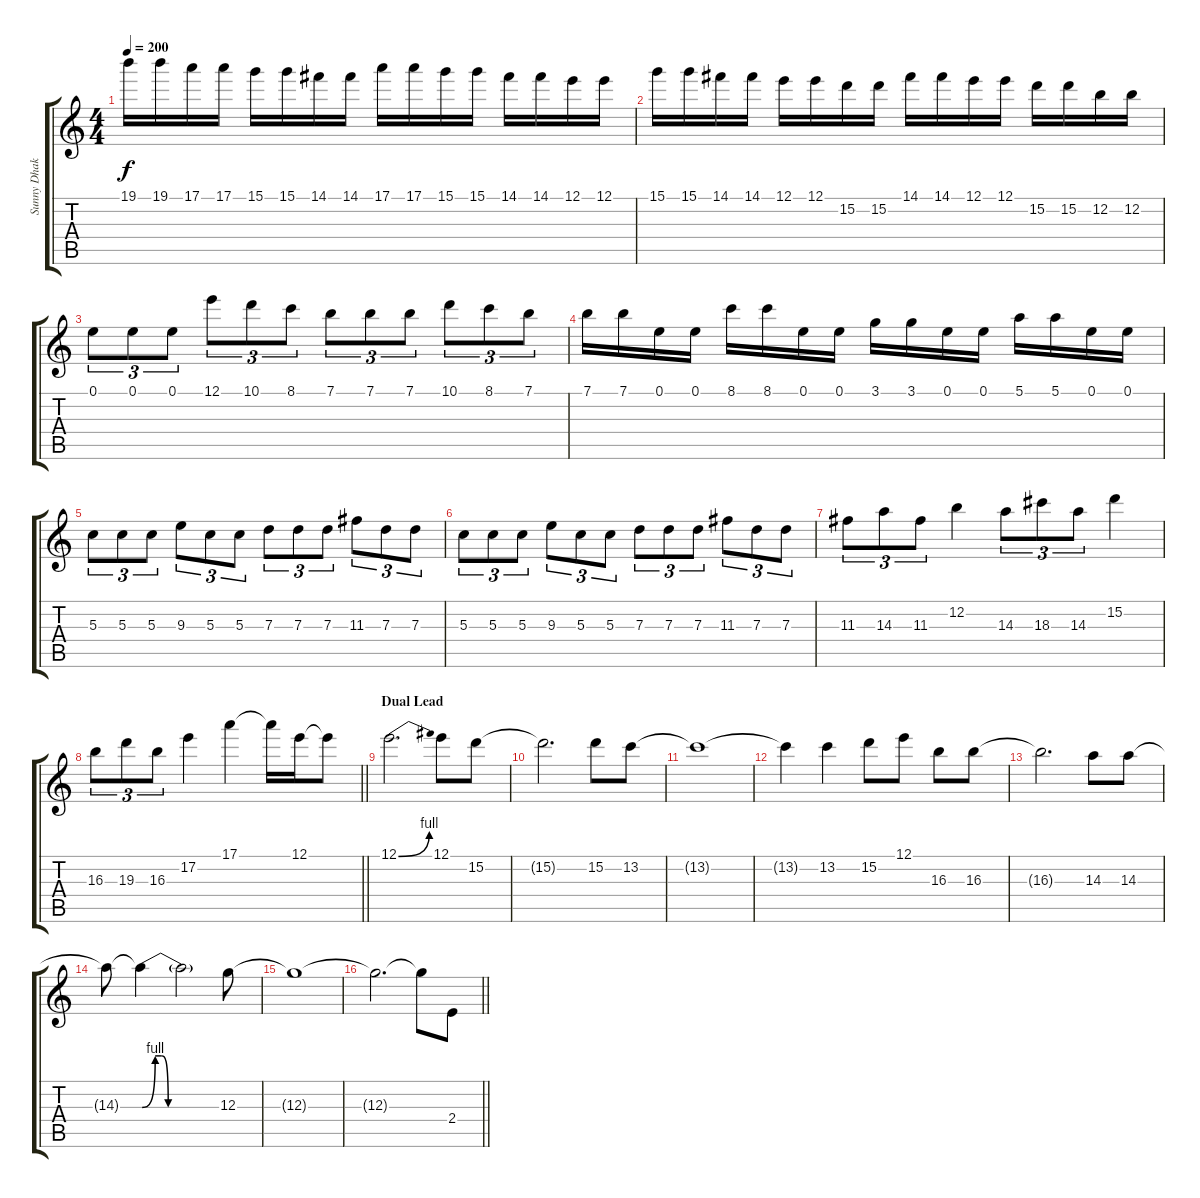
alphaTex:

\track ("Sunny Dhak" "Sunny Dhak") {instrument distortionguitar}
\staff {score tabs}
\tuning (E4 B3 G3 D3 A2 E2) {hide}
\ts (4 4)
\tempo 200
\clef g2
\ks c
19.1.16{dy f} 19.1.16 17.1.16 17.1.16 15.1.16 15.1.16 14.1.16 14.1.16 17.1.16 17.1.16 15.1.16 15.1.16 14.1.16 14.1.16 12.1.16 12.1.16 |
15.1.16 15.1.16 14.1.16 14.1.16 12.1.16 12.1.16 15.2.16 15.2.16 14.1.16 14.1.16 12.1.16 12.1.16 15.2.16 15.2.16 12.2.16 12.2.16 |
0.1.8{tu (3 2)} 0.1.8{tu (3 2)} 0.1.8{tu (3 2)} 12.1.8{tu (3 2)} 10.1.8{tu (3 2)} 8.1.8{tu (3 2)} 7.1.8{tu (3 2)} 7.1.8{tu (3 2)} 7.1.8{tu (3 2)} 10.1.8{tu (3 2)} 8.1.8{tu (3 2)} 7.1.8{tu (3 2)} |
7.1.16 7.1.16 0.1.16 0.1.16 8.1.16 8.1.16 0.1.16 0.1.16 3.1.16 3.1.16 0.1.16 0.1.16 5.1.16 5.1.16 0.1.16 0.1.16 |
5.3.8{tu (3 2)} 5.3.8{tu (3 2)} 5.3.8{tu (3 2)} 9.3.8{tu (3 2)} 5.3.8{tu (3 2)} 5.3.8{tu (3 2)} 7.3.8{tu (3 2)} 7.3.8{tu (3 2)} 7.3.8{tu (3 2)} 11.3.8{tu (3 2)} 7.3.8{tu (3 2)} 7.3.8{tu (3 2)} |
5.3.8{tu (3 2)} 5.3.8{tu (3 2)} 5.3.8{tu (3 2)} 9.3.8{tu (3 2)} 5.3.8{tu (3 2)} 5.3.8{tu (3 2)} 7.3.8{tu (3 2)} 7.3.8{tu (3 2)} 7.3.8{tu (3 2)} 11.3.8{tu (3 2)} 7.3.8{tu (3 2)} 7.3.8{tu (3 2)} |
11.3.8{tu (3 2)} 14.3.8{tu (3 2)} 11.3.8{tu (3 2)} 12.2.4 14.3.8{tu (3 2)} 18.3.8{tu (3 2)} 14.3.8{tu (3 2)} 15.2.4 |
\barLineRight lightlight
16.3.8{tu (3 2)} 19.3.8{tu (3 2)} 16.3.8{tu (3 2)} 17.2.4 17.1.4 17.1{t}.16 12.1.16 12.1{t}.8 |
\section ("" "Dual Lead")
12.1{be (bend 0 0 60 4)}.2{d} 12.1.8 15.2.8 |
15.2{t}.2{d} 15.2.8 13.2.8 |
13.2{t}.1 |
13.2{t}.4 13.2.4 15.2.8 12.1.8 16.3.8 16.3.8 |
16.3{t}.2{d} 14.3.8 14.3.8 |
14.3{t}.8 14.3{be (custom 0 0 10 4 15 4 20 0 30 0 60 0) t}.4 14.3{t}.2 12.3.8 |
12.3{t}.1 |
\barLineRight lightlight
12.3{t}.2{d} 12.3{t}.8 2.4.8
